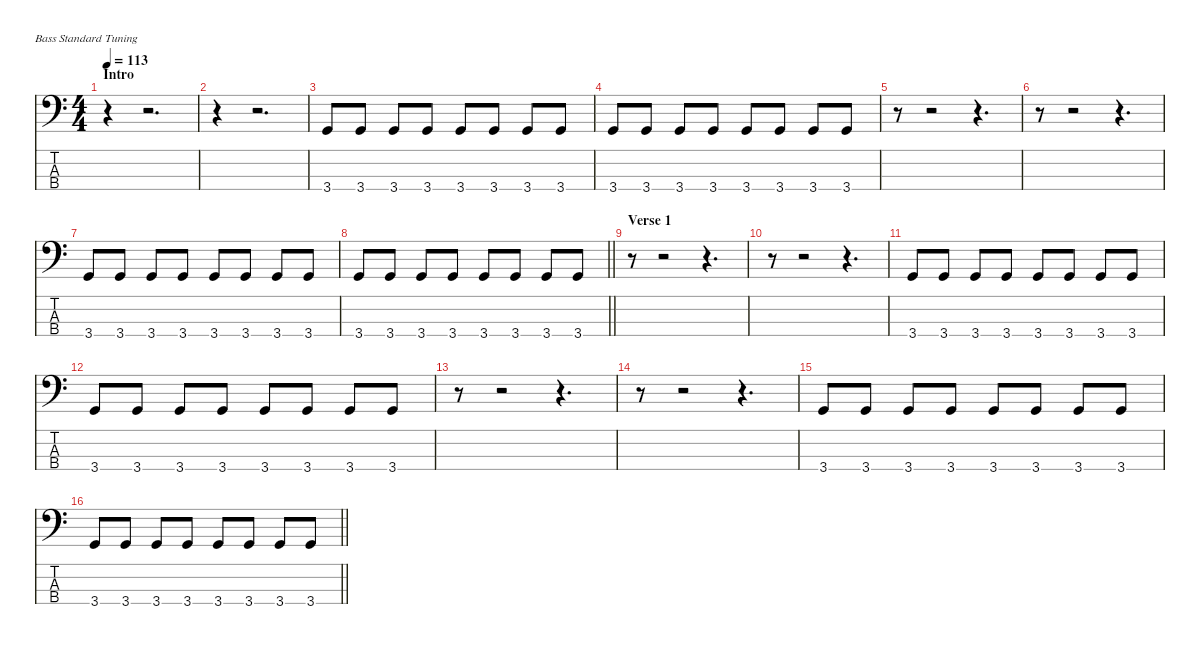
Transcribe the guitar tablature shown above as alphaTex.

\defaultSystemsLayout 4
\hideDynamics
\bracketExtendMode nobrackets
\singleTrackTrackNamePolicy hidden
\multiTrackTrackNamePolicy hidden
\firstSystemTrackNameMode fullname
\firstSystemTrackNameOrientation horizontal
\otherSystemsTrackNameOrientation horizontal
\track ("Bass" "el.bs.") {instrument electricbassfinger}
\staff {score tabs}
\tuning (G2 D2 A1 E1)
\ts (4 4)
\section ("" "Intro")
\tempo 113
\clef f4
\ks c
r.4{dy ff instrument electricbassfinger beam Down} r.2{d beam Down} |
r.4{beam Down} r.2{d beam Down} |
3.4.8{beam Up} 3.4.8{beam Up} 3.4.8{dy f beam Up} 3.4.8{dy ff beam Up} 3.4.8{beam Up} 3.4.8{beam Up} 3.4.8{beam Up} 3.4.8{dy f beam Up} |
3.4.8{beam Up} 3.4.8{dy ff beam Up} 3.4.8{dy f beam Up} 3.4.8{dy ff beam Up} 3.4.8{beam Up} 3.4.8{beam Up} 3.4.8{beam Up} 3.4.8{beam Up} |
r.8{beam Down} r.2{beam Down} r.4{d beam Down} |
r.8{beam Down} r.2{beam Down} r.4{d beam Down} |
3.4.8{beam Up} 3.4.8{beam Up} 3.4.8{dy f beam Up} 3.4.8{dy ff beam Up} 3.4.8{beam Up} 3.4.8{beam Up} 3.4.8{beam Up} 3.4.8{dy f beam Up} |
\barLineRight lightlight
3.4.8{beam Up} 3.4.8{dy ff beam Up} 3.4.8{dy f beam Up} 3.4.8{dy ff beam Up} 3.4.8{beam Up} 3.4.8{beam Up} 3.4.8{beam Up} 3.4.8{beam Up} |
\section ("" "Verse 1")
r.8{beam Down} r.2{beam Down} r.4{d beam Down} |
r.8{beam Down} r.2{beam Down} r.4{d beam Down} |
3.4.8{beam Up} 3.4.8{beam Up} 3.4.8{dy f beam Up} 3.4.8{dy ff beam Up} 3.4.8{beam Up} 3.4.8{beam Up} 3.4.8{beam Up} 3.4.8{dy f beam Up} |
3.4.8{beam Up} 3.4.8{dy ff beam Up} 3.4.8{dy f beam Up} 3.4.8{dy ff beam Up} 3.4.8{beam Up} 3.4.8{beam Up} 3.4.8{beam Up} 3.4.8{beam Up} |
r.8{beam Down} r.2{beam Down} r.4{d beam Down} |
r.8{beam Down} r.2{beam Down} r.4{d beam Down} |
3.4.8{beam Up} 3.4.8{beam Up} 3.4.8{dy f beam Up} 3.4.8{dy ff beam Up} 3.4.8{beam Up} 3.4.8{beam Up} 3.4.8{beam Up} 3.4.8{dy f beam Up} |
\barLineRight lightlight
3.4.8{beam Up} 3.4.8{dy ff beam Up} 3.4.8{dy f beam Up} 3.4.8{dy ff beam Up} 3.4.8{beam Up} 3.4.8{beam Up} 3.4.8{beam Up} 3.4.8{beam Up}
